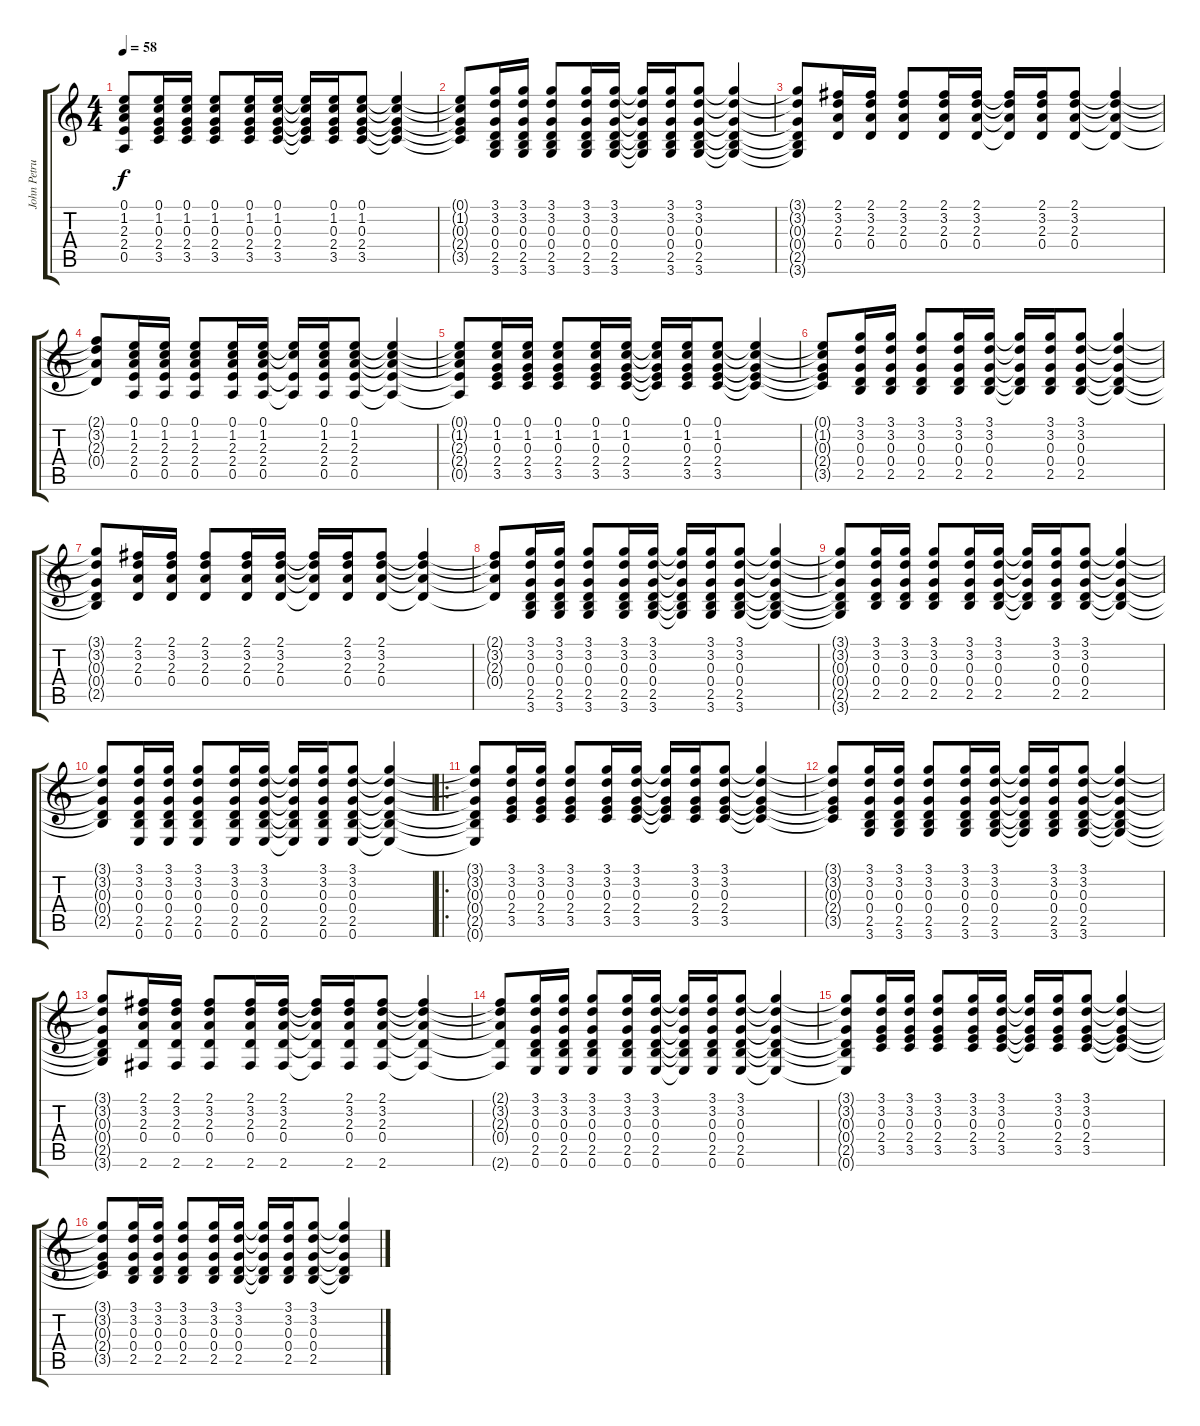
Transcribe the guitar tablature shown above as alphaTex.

\track ("John Petrucci - 6 Strings Guitar" "John Petru") {instrument distortionguitar}
\staff {score tabs}
\tuning (E4 B3 G3 D3 A2 E2) {hide}
\ts (4 4)
\tempo 58
\clef g2
\ks c
(0.1{t} 1.2{t} 2.3{t} 2.4{t} 0.5{t}).8{dy f} (0.1 1.2 0.3 2.4 3.5).16 (0.1 1.2 0.3 2.4 3.5).16 (0.1 1.2 0.3 2.4 3.5).8 (0.1 1.2 0.3 2.4 3.5).16 (0.1 1.2 0.3 2.4 3.5).16 (0.1{t} 1.2{t} 0.3{t} 2.4{t} 3.5{t}).16 (0.1 1.2 0.3 2.4 3.5).16 (0.1 1.2 0.3 2.4 3.5).8 (0.1{t} 1.2{t} 0.3{t} 2.4{t} 3.5{t}).4 |
(0.1{t} 1.2{t} 0.3{t} 2.4{t} 3.5{t}).8 (3.1 3.2 0.3 0.4 2.5 3.6).16 (3.1 3.2 0.3 0.4 2.5 3.6).16 (3.1 3.2 0.3 0.4 2.5 3.6).8 (3.1 3.2 0.3 0.4 2.5 3.6).16 (3.1 3.2 0.3 0.4 2.5 3.6).16 (3.1{t} 3.2{t} 0.3{t} 0.4{t} 2.5{t} 3.6{t}).16 (3.1 3.2 0.3 0.4 2.5 3.6).16 (3.1 3.2 0.3 0.4 2.5 3.6).8 (3.1{t} 3.2{t} 0.3{t} 0.4{t} 2.5{t} 3.6{t}).4 |
(3.1{t} 3.2{t} 0.3{t} 0.4{t} 2.5{t} 3.6{t}).8 (2.1 3.2 2.3 0.4).16 (2.1 3.2 2.3 0.4).16 (2.1 3.2 2.3 0.4).8 (2.1 3.2 2.3 0.4).16 (2.1 3.2 2.3 0.4).16 (2.1{t} 3.2{t} 2.3{t} 0.4{t}).16 (2.1 3.2 2.3 0.4).16 (2.1 3.2 2.3 0.4).8 (2.1{t} 3.2{t} 2.3{t} 0.4{t}).4 |
(2.1{t} 3.2{t} 2.3{t} 0.4{t}).8 (0.1 1.2 2.3 2.4 0.5).16 (0.1 1.2 2.3 2.4 0.5).16 (0.1 1.2 2.3 2.4 0.5).8 (0.1 1.2 2.3 2.4 0.5).16 (0.1 1.2 2.3 2.4 0.5).16 (0.1{t} 1.2{t} 2.4{t} 0.5{t}).16 (0.1 1.2 2.3 2.4 0.5).16 (0.1 1.2 2.3 2.4 0.5).8 (0.1{t} 1.2{t} 2.3{t} 2.4{t} 0.5{t}).4 |
(0.1{t} 1.2{t} 2.3{t} 2.4{t} 0.5{t}).8 (0.1 1.2 0.3 2.4 3.5).16 (0.1 1.2 0.3 2.4 3.5).16 (0.1 1.2 0.3 2.4 3.5).8 (0.1 1.2 0.3 2.4 3.5).16 (0.1 1.2 0.3 2.4 3.5).16 (0.1{t} 1.2{t} 0.3{t} 2.4{t} 3.5{t}).16 (0.1 1.2 0.3 2.4 3.5).16 (0.1 1.2 0.3 2.4 3.5).8 (0.1{t} 1.2{t} 0.3{t} 2.4{t} 3.5{t}).4 |
(0.1{t} 1.2{t} 0.3{t} 2.4{t} 3.5{t}).8 (3.1 3.2 0.3 0.4 2.5).16 (3.1 3.2 0.3 0.4 2.5).16 (3.1 3.2 0.3 0.4 2.5).8 (3.1 3.2 0.3 0.4 2.5).16 (3.1 3.2 0.3 0.4 2.5).16 (3.1{t} 3.2{t} 0.3{t} 0.4{t} 2.5{t}).16 (3.1 3.2 0.3 0.4 2.5).16 (3.1 3.2 0.3 0.4 2.5).8 (3.1{t} 3.2{t} 0.3{t} 0.4{t} 2.5{t}).4 |
(3.1{t} 3.2{t} 0.3{t} 0.4{t} 2.5{t}).8 (2.1 3.2 2.3 0.4).16 (2.1 3.2 2.3 0.4).16 (2.1 3.2 2.3 0.4).8 (2.1 3.2 2.3 0.4).16 (2.1 3.2 2.3 0.4).16 (2.1{t} 3.2{t} 2.3{t} 0.4{t}).16 (2.1 3.2 2.3 0.4).16 (2.1 3.2 2.3 0.4).8 (2.1{t} 3.2{t} 2.3{t} 0.4{t}).4 |
(2.1{t} 3.2{t} 2.3{t} 0.4{t}).8 (3.1 3.2 0.3 0.4 2.5 3.6).16 (3.1 3.2 0.3 0.4 2.5 3.6).16 (3.1 3.2 0.3 0.4 2.5 3.6).8 (3.1 3.2 0.3 0.4 2.5 3.6).16 (3.1 3.2 0.3 0.4 2.5 3.6).16 (3.1{t} 3.2{t} 0.3{t} 0.4{t} 2.5{t} 3.6{t}).16 (3.1 3.2 0.3 0.4 2.5 3.6).16 (3.1 3.2 0.3 0.4 2.5 3.6).8 (3.1{t} 3.2{t} 0.3{t} 0.4{t} 2.5{t} 3.6{t}).4 |
(3.1{t} 3.2{t} 0.3{t} 0.4{t} 2.5{t} 3.6{t}).8 (3.1 3.2 0.3 0.4 2.5).16 (3.1 3.2 0.3 0.4 2.5).16 (3.1 3.2 0.3 0.4 2.5).8 (3.1 3.2 0.3 0.4 2.5).16 (3.1 3.2 0.3 0.4 2.5).16 (3.1{t} 3.2{t} 0.3{t} 0.4{t} 2.5{t}).16 (3.1 3.2 0.3 0.4 2.5).16 (3.1 3.2 0.3 0.4 2.5).8 (3.1{t} 3.2{t} 0.3{t} 0.4{t} 2.5{t}).4 |
(3.1{t} 3.2{t} 0.3{t} 0.4{t} 2.5{t}).8 (3.1 3.2 0.3 0.4 2.5 0.6).16 (3.1 3.2 0.3 0.4 2.5 0.6).16 (3.1 3.2 0.3 0.4 2.5 0.6).8 (3.1 3.2 0.3 0.4 2.5 0.6).16 (3.1 3.2 0.3 0.4 2.5 0.6).16 (3.1{t} 3.2{t} 0.3{t} 0.4{t} 2.5{t} 0.6{t}).16 (3.1 3.2 0.3 0.4 2.5 0.6).16 (3.1 3.2 0.3 0.4 2.5 0.6).8 (3.1{t} 3.2{t} 0.3{t} 0.4{t} 2.5{t} 0.6{t}).4 |
\ro
(3.1{t} 3.2{t} 0.3{t} 0.4{t} 2.5{t} 0.6{t}).8{instrument acousticguitarsteel} (3.1 3.2 0.3 2.4 3.5).16 (3.1 3.2 0.3 2.4 3.5).16 (3.1 3.2 0.3 2.4 3.5).8 (3.1 3.2 0.3 2.4 3.5).16 (3.1 3.2 0.3 2.4 3.5).16 (3.1{t} 3.2{t} 0.3{t} 2.4{t} 3.5{t}).16 (3.1 3.2 0.3 2.4 3.5).16 (3.1 3.2 0.3 2.4 3.5).8 (3.1{t} 3.2{t} 0.3{t} 2.4{t} 3.5{t}).4 |
(3.1{t} 3.2{t} 0.3{t} 2.4{t} 3.5{t}).8 (3.1 3.2 0.3 0.4 2.5 3.6).16 (3.1 3.2 0.3 0.4 2.5 3.6).16 (3.1 3.2 0.3 0.4 2.5 3.6).8 (3.1 3.2 0.3 0.4 2.5 3.6).16 (3.1 3.2 0.3 0.4 2.5 3.6).16 (3.1{t} 3.2{t} 0.3{t} 0.4{t} 2.5{t} 3.6{t}).16 (3.1 3.2 0.3 0.4 2.5 3.6).16 (3.1 3.2 0.3 0.4 2.5 3.6).8 (3.1{t} 3.2{t} 0.3{t} 0.4{t} 2.5{t} 3.6{t}).4 |
(3.1{t} 3.2{t} 0.3{t} 0.4{t} 2.5{t} 3.6{t}).8 (2.1 3.2 2.3 0.4 2.6).16 (2.1 3.2 2.3 0.4 2.6).16 (2.1 3.2 2.3 0.4 2.6).8 (2.1 3.2 2.3 0.4 2.6).16 (2.1 3.2 2.3 0.4 2.6).16 (2.1{t} 3.2{t} 2.3{t} 0.4{t} 2.6{t}).16 (2.1 3.2 2.3 0.4 2.6).16 (2.1 3.2 2.3 0.4 2.6).8 (2.1{t} 3.2{t} 2.3{t} 0.4{t} 2.6{t}).4 |
(2.1{t} 3.2{t} 2.3{t} 0.4{t} 2.6{t}).8 (3.1 3.2 0.3 0.4 2.5 0.6).16 (3.1 3.2 0.3 0.4 2.5 0.6).16 (3.1 3.2 0.3 0.4 2.5 0.6).8 (3.1 3.2 0.3 0.4 2.5 0.6).16 (3.1 3.2 0.3 0.4 2.5 0.6).16 (3.1{t} 3.2{t} 0.3{t} 0.4{t} 2.5{t} 0.6{t}).16 (3.1 3.2 0.3 0.4 2.5 0.6).16 (3.1 3.2 0.3 0.4 2.5 0.6).8 (3.1{t} 3.2{t} 0.3{t} 0.4{t} 2.5{t} 0.6{t}).4 |
(3.1{t} 3.2{t} 0.3{t} 0.4{t} 2.5{t} 0.6{t}).8 (3.1 3.2 0.3 2.4 3.5).16 (3.1 3.2 0.3 2.4 3.5).16 (3.1 3.2 0.3 2.4 3.5).8 (3.1 3.2 0.3 2.4 3.5).16 (3.1 3.2 0.3 2.4 3.5).16 (3.1{t} 3.2{t} 0.3{t} 2.4{t} 3.5{t}).16 (3.1 3.2 0.3 2.4 3.5).16 (3.1 3.2 0.3 2.4 3.5).8 (3.1{t} 3.2{t} 0.3{t} 2.4{t} 3.5{t}).4 |
(3.1{t} 3.2{t} 0.3{t} 2.4{t} 3.5{t}).8 (3.1 3.2 0.3 0.4 2.5).16 (3.1 3.2 0.3 0.4 2.5).16 (3.1 3.2 0.3 0.4 2.5).8 (3.1 3.2 0.3 0.4 2.5).16 (3.1 3.2 0.3 0.4 2.5).16 (3.1{t} 3.2{t} 0.3{t} 0.4{t} 2.5{t}).16 (3.1 3.2 0.3 0.4 2.5).16 (3.1 3.2 0.3 0.4 2.5).8 (3.1{t} 3.2{t} 0.3{t} 0.4{t} 2.5{t}).4
